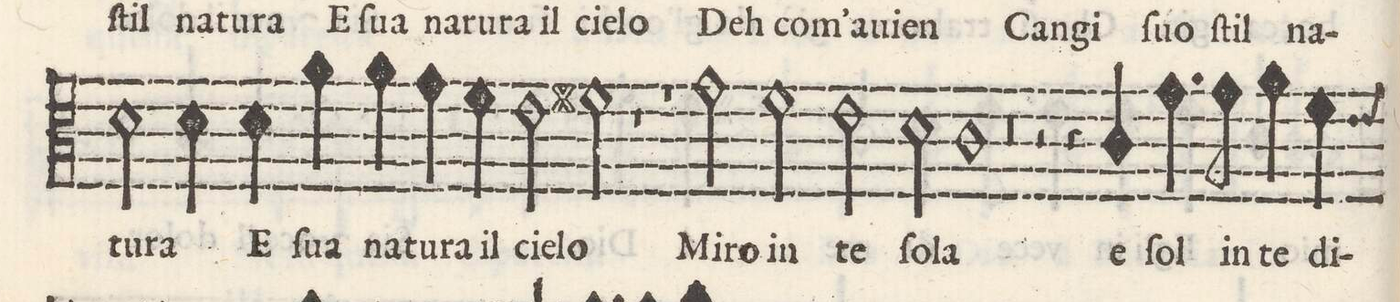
**kern	**text
*I"Quinto	*
*clefC3	*
*k[]	*
*met(C)	*
*M2/1	*
2d\	-tu-
4d\	-ra
4d\	E
4a\	ſua
4a\	na-
4gny\	-tu-
4fny\	-ra il
=19-	=19-
2e\	cie-
2f#X\	-lo
1r	.
=20-	=20-
1r	.
2g\	Mi-
2fny\	-ro in
=21-	=21-
2e\	te
2d\	ſo-
1c	-la
=22-	=22-
0r	.
=23-	=23-
2r	.
4r	.
4c\	e
4.g\	ſol
8g\	in
4a\	te
4f\	di-
=24-	=24-
*-	*-
